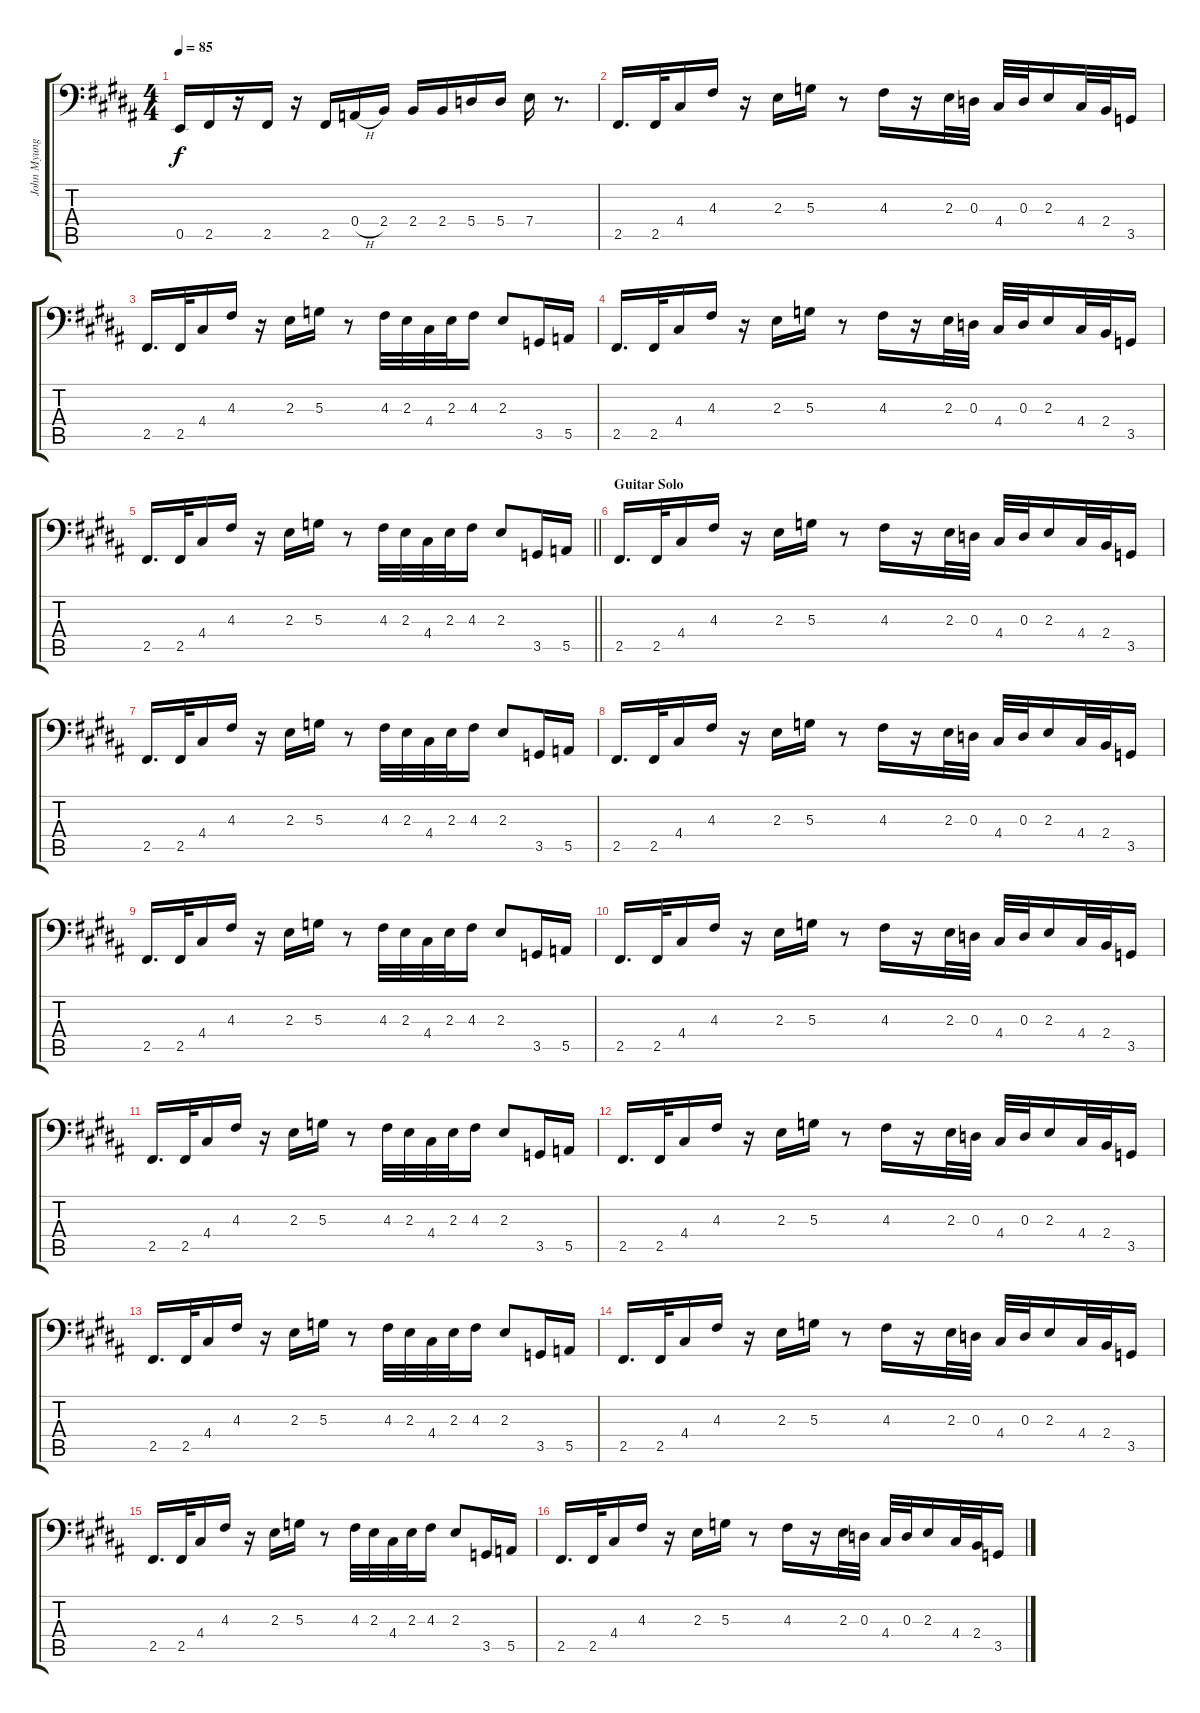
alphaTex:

\track ("John Myung" "John Myung") {instrument electricbassfinger}
\staff {score tabs}
\tuning (C3 G2 D2 A1 E1 B0) {hide}
\ts (4 4)
\tempo 85
\clef f4
\ks b
0.5.16{dy f} 2.5.16 r.16 2.5.16 r.16 2.5.16 0.4{h}.16 2.4.16 2.4.16 2.4.16 5.4.16 5.4.16 7.4.16 r.8{d} |
2.5.16{d} 2.5.32 4.4.16 4.3.16 r.16 2.3.16 5.3.16 r.8 4.3.16 r.16 2.3.32 0.3.32 4.4.32 0.3.32 2.3.16 4.4.32 2.4.32 3.5.16 |
2.5.16{d} 2.5.32 4.4.16 4.3.16 r.16 2.3.16 5.3.16 r.8 4.3.32 2.3.32 4.4.32 2.3.32 4.3.16 2.3.8 3.5.16 5.5.16 |
2.5.16{d} 2.5.32 4.4.16 4.3.16 r.16 2.3.16 5.3.16 r.8 4.3.16 r.16 2.3.32 0.3.32 4.4.32 0.3.32 2.3.16 4.4.32 2.4.32 3.5.16 |
\barLineRight lightlight
2.5.16{d} 2.5.32 4.4.16 4.3.16 r.16 2.3.16 5.3.16 r.8 4.3.32 2.3.32 4.4.32 2.3.32 4.3.16 2.3.8 3.5.16 5.5.16 |
\section ("" "Guitar Solo")
2.5.16{d} 2.5.32 4.4.16 4.3.16 r.16 2.3.16 5.3.16 r.8 4.3.16 r.16 2.3.32 0.3.32 4.4.32 0.3.32 2.3.16 4.4.32 2.4.32 3.5.16 |
2.5.16{d} 2.5.32 4.4.16 4.3.16 r.16 2.3.16 5.3.16 r.8 4.3.32 2.3.32 4.4.32 2.3.32 4.3.16 2.3.8 3.5.16 5.5.16 |
2.5.16{d} 2.5.32 4.4.16 4.3.16 r.16 2.3.16 5.3.16 r.8 4.3.16 r.16 2.3.32 0.3.32 4.4.32 0.3.32 2.3.16 4.4.32 2.4.32 3.5.16 |
2.5.16{d} 2.5.32 4.4.16 4.3.16 r.16 2.3.16 5.3.16 r.8 4.3.32 2.3.32 4.4.32 2.3.32 4.3.16 2.3.8 3.5.16 5.5.16 |
2.5.16{d} 2.5.32 4.4.16 4.3.16 r.16 2.3.16 5.3.16 r.8 4.3.16 r.16 2.3.32 0.3.32 4.4.32 0.3.32 2.3.16 4.4.32 2.4.32 3.5.16 |
2.5.16{d} 2.5.32 4.4.16 4.3.16 r.16 2.3.16 5.3.16 r.8 4.3.32 2.3.32 4.4.32 2.3.32 4.3.16 2.3.8 3.5.16 5.5.16 |
2.5.16{d} 2.5.32 4.4.16 4.3.16 r.16 2.3.16 5.3.16 r.8 4.3.16 r.16 2.3.32 0.3.32 4.4.32 0.3.32 2.3.16 4.4.32 2.4.32 3.5.16 |
2.5.16{d} 2.5.32 4.4.16 4.3.16 r.16 2.3.16 5.3.16 r.8 4.3.32 2.3.32 4.4.32 2.3.32 4.3.16 2.3.8 3.5.16 5.5.16 |
2.5.16{d} 2.5.32 4.4.16 4.3.16 r.16 2.3.16 5.3.16 r.8 4.3.16 r.16 2.3.32 0.3.32 4.4.32 0.3.32 2.3.16 4.4.32 2.4.32 3.5.16 |
2.5.16{d} 2.5.32 4.4.16 4.3.16 r.16 2.3.16 5.3.16 r.8 4.3.32 2.3.32 4.4.32 2.3.32 4.3.16 2.3.8 3.5.16 5.5.16 |
2.5.16{d} 2.5.32 4.4.16 4.3.16 r.16 2.3.16 5.3.16 r.8 4.3.16 r.16 2.3.32 0.3.32 4.4.32 0.3.32 2.3.16 4.4.32 2.4.32 3.5.16
